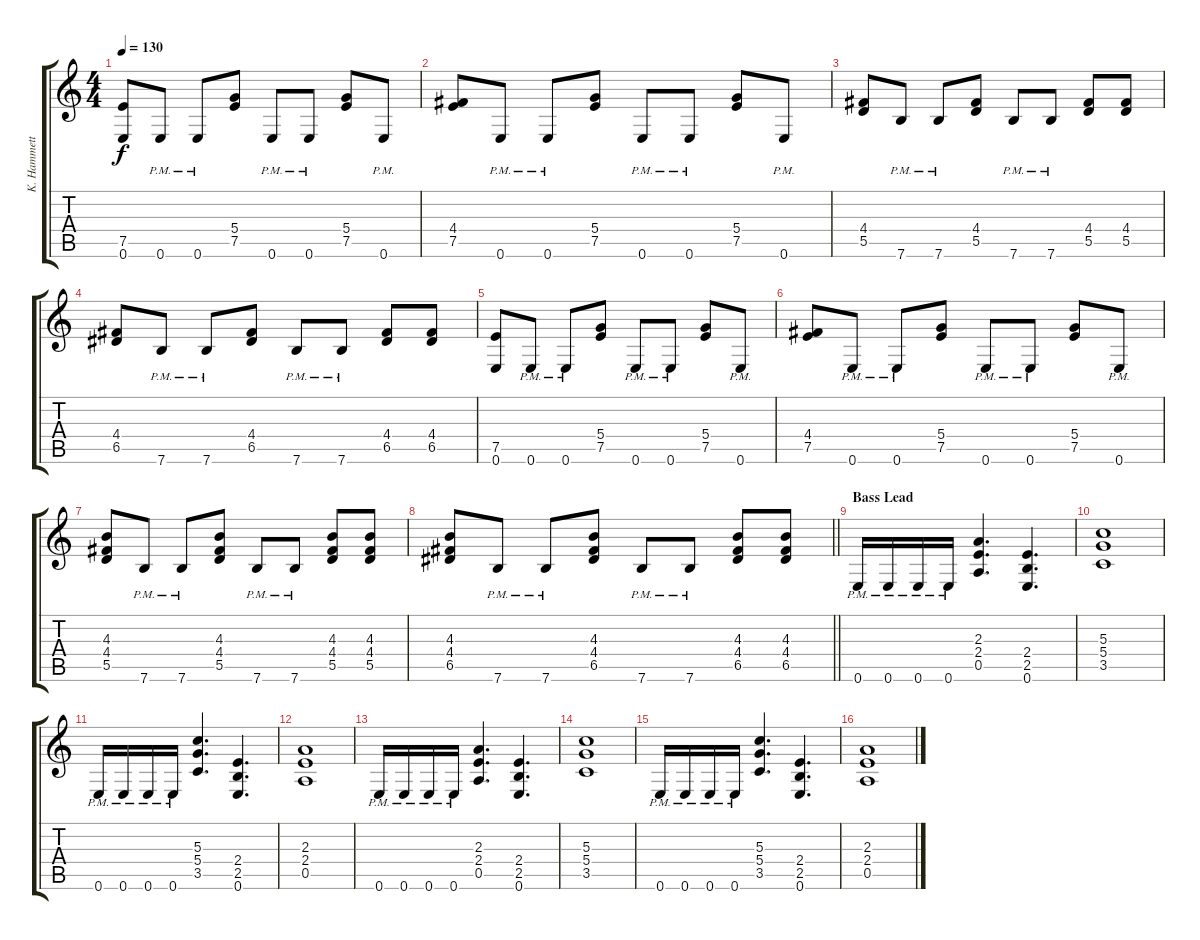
\track ("K. Hammett (Lead)" "K. Hammett") {instrument distortionguitar}
\staff {score tabs}
\tuning (E4 B3 G3 D3 A2 E2) {hide}
\ts (4 4)
\tempo 130
\clef g2
\ks c
(7.5 0.6).8{dy f} 0.6{pm}.8 0.6{pm}.8 (5.4 7.5).8 0.6{pm}.8 0.6{pm}.8 (5.4 7.5).8 0.6{pm}.8 |
(4.4 7.5).8 0.6{pm}.8 0.6{pm}.8 (5.4 7.5).8 0.6{pm}.8 0.6{pm}.8 (5.4 7.5).8 0.6{pm}.8 |
(4.4 5.5).8 7.6{pm}.8 7.6{pm}.8 (4.4 5.5).8 7.6{pm}.8 7.6{pm}.8 (4.4 5.5).8 (4.4 5.5).8 |
(4.4 6.5).8 7.6{pm}.8 7.6{pm}.8 (4.4 6.5).8 7.6{pm}.8 7.6{pm}.8 (4.4 6.5).8 (4.4 6.5).8 |
(7.5 0.6).8 0.6{pm}.8 0.6{pm}.8 (5.4 7.5).8 0.6{pm}.8 0.6{pm}.8 (5.4 7.5).8 0.6{pm}.8 |
(4.4 7.5).8 0.6{pm}.8 0.6{pm}.8 (5.4 7.5).8 0.6{pm}.8 0.6{pm}.8 (5.4 7.5).8 0.6{pm}.8 |
(4.3 4.4 5.5).8 7.6{pm}.8 7.6{pm}.8 (4.3 4.4 5.5).8 7.6{pm}.8 7.6{pm}.8 (4.3 4.4 5.5).8 (4.3 4.4 5.5).8 |
\barLineRight lightlight
(4.3 4.4 6.5).8 7.6{pm}.8 7.6{pm}.8 (4.3 4.4 6.5).8 7.6{pm}.8 7.6{pm}.8 (4.3 4.4 6.5).8 (4.3 4.4 6.5).8 |
\section ("" "Bass Lead")
0.6{pm}.16 0.6{pm}.16 0.6{pm}.16 0.6{pm}.16 (2.3 2.4 0.5).4{d} (2.4 2.5 0.6).4{d} |
(5.3 5.4 3.5).1 |
0.6{pm}.16 0.6{pm}.16 0.6{pm}.16 0.6{pm}.16 (5.3 5.4 3.5).4{d} (2.4 2.5 0.6).4{d} |
(2.3 2.4 0.5).1 |
0.6{pm}.16 0.6{pm}.16 0.6{pm}.16 0.6{pm}.16 (2.3 2.4 0.5).4{d} (2.4 2.5 0.6).4{d} |
(5.3 5.4 3.5).1 |
0.6{pm}.16 0.6{pm}.16 0.6{pm}.16 0.6{pm}.16 (5.3 5.4 3.5).4{d} (2.4 2.5 0.6).4{d} |
(2.3 2.4 0.5).1
